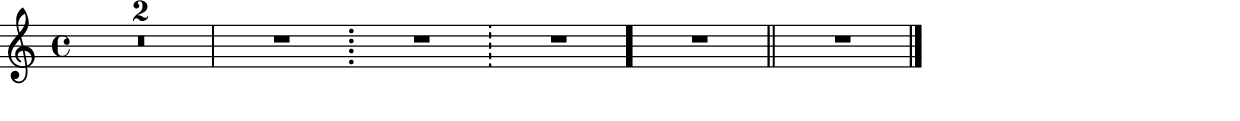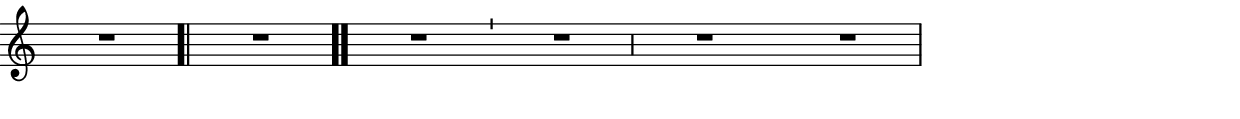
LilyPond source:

%% Generated by lilypond-book
%% Options: [exampleindent=10.16\mm,indent=0\mm,line-width=160\mm]
\include "lilypond-book-preamble.ly"


% ****************************************************************
% Start cut-&-pastable-section
% ****************************************************************

#(ly:set-option 'eps-box-padding 3.000000)



\paper {
  indent = 0\mm
  line-width = 160\mm
  % offset the left padding, also add 1mm as lilypond creates cropped
  % images with a little space on the right
  line-width = #(- line-width (* mm  3.000000) (* mm 1))
}

\layout {
  
}




% ****************************************************************
% ly snippet:
% ****************************************************************
\sourcefilename "/lilypond-2.24.3/input/regression/musicxml/46a-Barlines.xml"
\sourcefileline 0
\version "2.24.3"
% automatically converted by musicxml2ly from -
\pointAndClickOff

\header {
    texidoc = 
    "Different types of (non-repeat) 
          barlines: default (no setting), regular, dotted, dashed, heavy,
          light-light, light-heavy, heavy-light, heavy-heavy, tick, short, 
          none."
    }

\layout {
    \context { \Score
        skipBars = ##t
        autoBeaming = ##f
        }
    }
PartPOneVoiceOne =  \relative c' {
    \clef "treble" \time 4/4 \key c \major | % 1
    R1*2 \bar "|"
    R1 \bar ";"
    R1 \bar "!"
    R1 \bar "."
    R1 \bar "||"
    R1 \bar "|."
    R1 \bar ".|"
    R1 \bar ".."
    R1 \bar "'"
    R1 \bar ","
    R1 \bar ""
    R1 }


% The score definition
\score {
    <<
        
        \new Staff
        <<
            
            \context Staff << 
                \mergeDifferentlyDottedOn\mergeDifferentlyHeadedOn
                \context Voice = "PartPOneVoiceOne" {  \PartPOneVoiceOne }
                >>
            >>
        
        >>
    \layout {}
    % To create MIDI output, uncomment the following line:
    %  \midi {\tempo 4 = 100 }
    }




% ****************************************************************
% end ly snippet
% ****************************************************************
